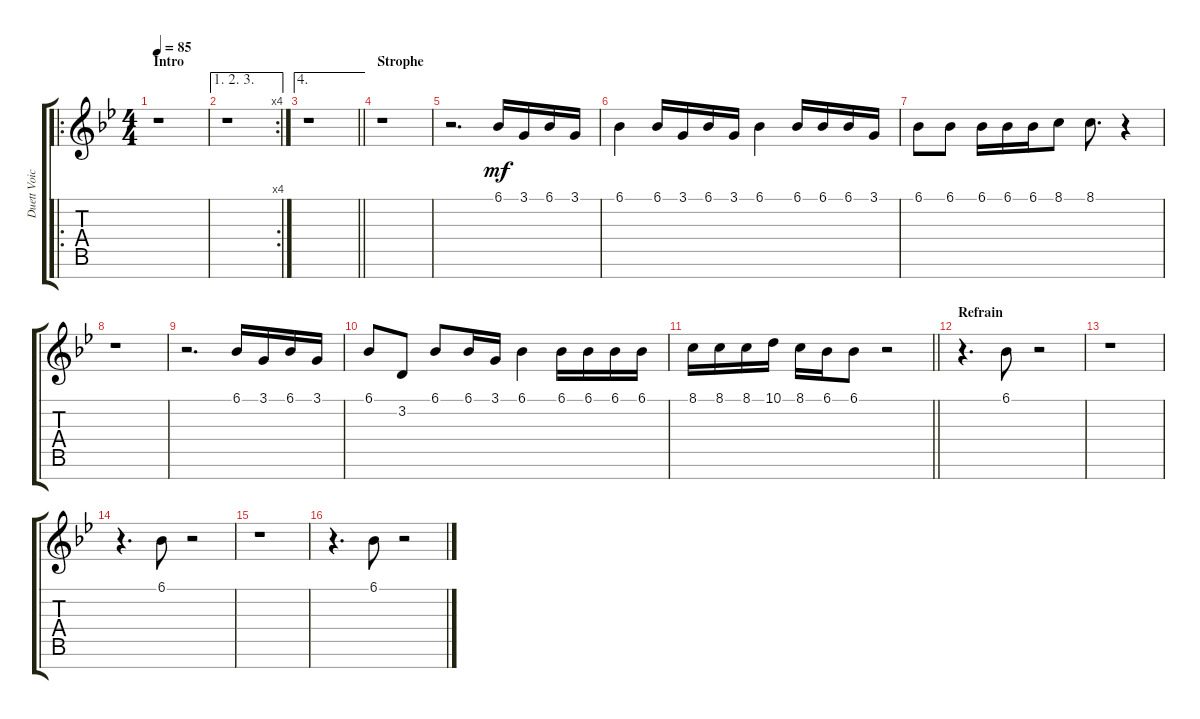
\track ("Duett Voice" "Duett Voic") {instrument tenorsax}
\staff {score tabs}
\tuning (E4 B3 G3 D3 A2 E2 B1) {hide}
\ro
\ts (4 4)
\section ("" "Intro")
\tempo 85
\clef g2
\ks gminor
r.1{dy mf instrument tenorsax} |
\ae (1 2 3)
\rc 4
r.1 |
\ae 4
\barLineRight lightlight
r.1 |
\section ("" "Strophe")
r.1 |
r.2{d} 6.1.16 3.1.16 6.1.16 3.1.16 |
6.1.4 6.1.16 3.1.16 6.1.16 3.1.16 6.1.4 6.1.16 6.1.16 6.1.16 3.1.16 |
6.1.8 6.1.8 6.1.16 6.1.16 6.1.16 8.1.8 8.1.8{d} r.4 |
r.1 |
r.2{d} 6.1.16 3.1.16 6.1.16 3.1.16 |
6.1.8 3.2.8 6.1.8 6.1.16 3.1.16 6.1.4 6.1.16 6.1.16 6.1.16 6.1.16 |
\barLineRight lightlight
8.1.16 8.1.16 8.1.16 10.1.16 8.1.16 6.1.16 6.1.8 r.2 |
\section ("" "Refrain")
r.4{d} 6.1.8 r.2 |
r.1 |
r.4{d} 6.1.8 r.2 |
r.1 |
r.4{d} 6.1.8 r.2
